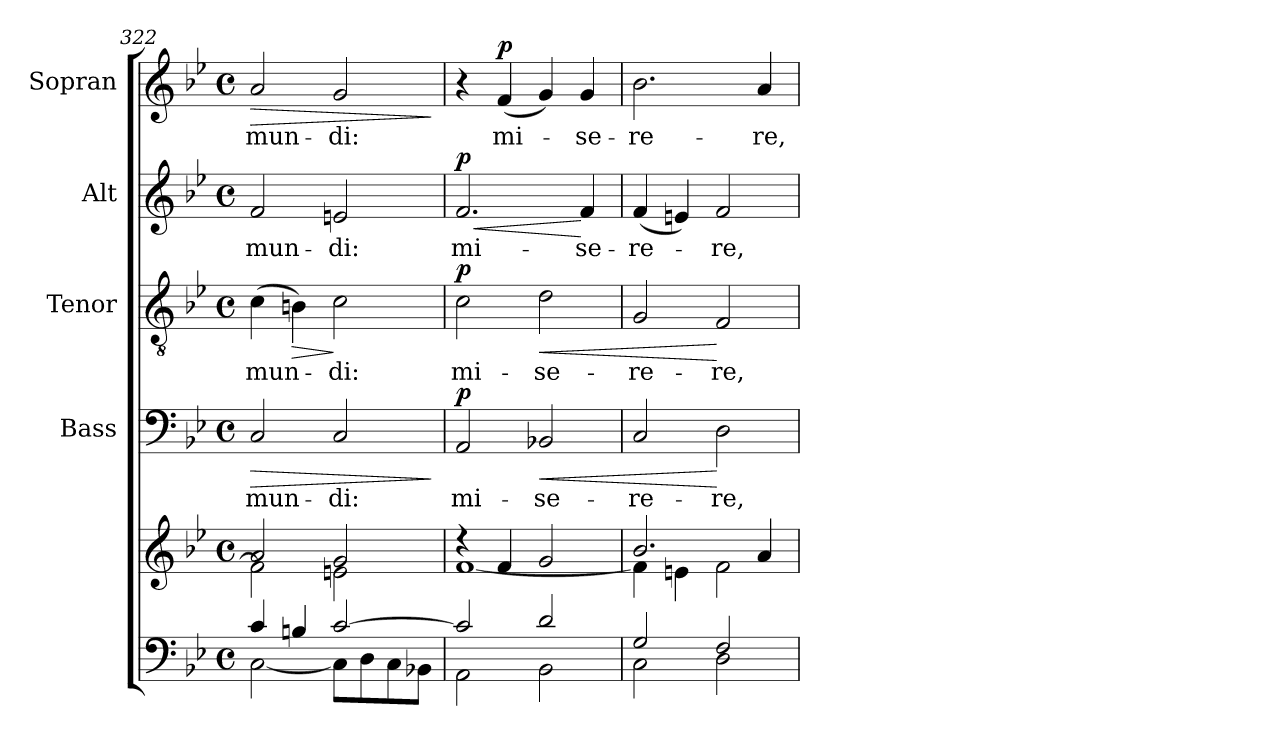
**kern	**kern	**kern	**text	**dynam	**kern	**text	**dynam	**kern	**text	**dynam	**kern	**text	**dynam
*part5	*part5	*part4	*part4	*part4	*part3	*part3	*part3	*part2	*part2	*part2	*part1	*part1	*part1
*staff6	*staff5	*staff4	*staff4	*staff4	*staff3	*staff3	*staff3	*staff2	*staff2	*staff2	*staff1	*staff1	*staff1
*	*	*I"Bass	*	*	*I"Tenor	*	*	*I"Alt	*	*	*I"Sopran	*	*
*	*	*I'B.	*	*	*I'T.	*	*	*I'A.	*	*	*I'S.	*	*
!!LO:LB:g=z
*clefF4	*clefG2	*clefF4	*	*	*clefGv2	*	*	*clefG2	*	*	*clefG2	*	*
*k[b-e-]	*k[b-e-]	*k[b-e-]	*	*	*k[b-e-]	*	*	*k[b-e-]	*	*	*k[b-e-]	*	*
*B-:	*B-:	*B-:	*	*	*B-:	*	*	*B-:	*	*	*B-:	*	*
*M4/4	*M4/4	*M4/4	*	*	*M4/4	*	*	*M4/4	*	*	*M4/4	*	*
*met(c)	*met(c)	*met(c)	*	*	*met(c)	*	*	*met(c)	*	*	*met(c)	*	*
=322	=322	=322	=322	=322	=322	=322	=322	=322	=322	=322	=322	=322	=322
*^	*^	*	*	*	*	*	*	*	*	*	*	*	*
!	!	!	!	!	!LO:LY:b	!LO:HP:b	!	!LO:LY:b	!	!	!LO:LY:b	!	!	!LO:LY:b	!LO:HP:b
4c/	[<2C\	2a/	2f\]	2C/	mun-	>	(>4c\	mun-	.	2f/	mun-	.	2a/	mun-	>
!	!	!	!	!	!	!	!	!	!LO:HP:b	!	!	!	!	!	!
4Bn/	.	.	.	.	.	.	4Bn\)	.	>	.	.	.	.	.	.
!	!	!	!	!	!LO:LY:b	!	!	!LO:LY:b	!	!	!LO:LY:b	!	!	!LO:LY:b	!
[>2c/	8C\L]	2g/	2en\	2C/	-di:	.	2c\	-di:	]	2en/	-di:	.	2g/	-di:	.
.	8D\	.	.	.	.	.	.	.	.	.	.	.	.	.	.
.	8C\	.	.	.	.	.	.	.	.	.	.	.	.	.	.
.	8BB-X\J	.	.	.	.	.	.	.	.	.	.	.	.	.	.
*v	*v	*	*	*	*	*	*	*	*	*	*	*	*	*	*
*	*v	*v	*	*	*	*	*	*	*	*	*	*	*	*
.	.	.	.	]	.	.	.	.	.	.	.	.	]
=323	=323	=323	=323	=323	=323	=323	=323	=323	=323	=323	=323	=323	=323
*^	*^	*	*	*	*	*	*	*	*	*	*	*	*
!	!	!	!	!	!LO:LY:b	!LO:DY:a	!	!LO:LY:b	!LO:DY:a	!	!LO:LY:b	!LO:HP:b	!	!	!
!	!	!	!	!	!	!	!	!	!	!	!	!LO:DY:n=1:a	!	!	!
2c/]	2AA\	4rdd	[<1f	2AA/	mi-	p	2c\	mi-	p	2.f/	mi-	< p	4r	.	.
!	!	!	!	!	!	!	!	!	!	!	!	!	!	!LO:LY:b	!LO:DY:a
.	.	4f/	.	.	.	.	.	.	.	.	.	.	(<4f/	mi-	p
!	!	!	!	!	!LO:LY:b	!LO:HP:b	!	!LO:LY:b	!LO:HP:b	!	!	!	!	!	!
2d/	2BB-\	2g/	.	2BB-X/	-se-	<	2d\	-se-	<	.	.	.	4g/)	.	.
!	!	!	!	!	!	!	!	!	!	!	!LO:LY:b	!	!	!LO:LY:b	!
.	.	.	.	.	.	.	.	.	.	4f/	-se-	[	4g/	-se-	.
=324	=324	=324	=324	=324	=324	=324	=324	=324	=324	=324	=324	=324	=324	=324	=324
!	!	!	!	!	!LO:LY:b	!	!	!LO:LY:b	!	!	!LO:LY:b	!	!	!LO:LY:b	!
2G/	2C\	2.b-/	4f\]	2C/	-re-	.	2G/	-re-	.	(<4f/	-re-	.	2.b-\	-re-	.
.	.	.	4en\	.	.	.	.	.	.	4en/)	.	.	.	.	.
!	!	!	!	!	!LO:LY:b	!	!	!LO:LY:b	!	!	!LO:LY:b	!	!	!	!
2F/	2D\	.	2f\	2D\	-re,	[	2F/	-re,	[	2f/	-re,	.	.	.	.
!	!	!	!	!	!	!	!	!	!	!	!	!	!	!LO:LY:b	!
.	.	4a/	.	.	.	.	.	.	.	.	.	.	4a/	-re,	.
*v	*v	*	*	*	*	*	*	*	*	*	*	*	*	*	*
*	*v	*v	*	*	*	*	*	*	*	*	*	*	*	*
=	=	=	=	=	=	=	=	=	=	=	=	=	=
*-	*-	*-	*-	*-	*-	*-	*-	*-	*-	*-	*-	*-	*-
